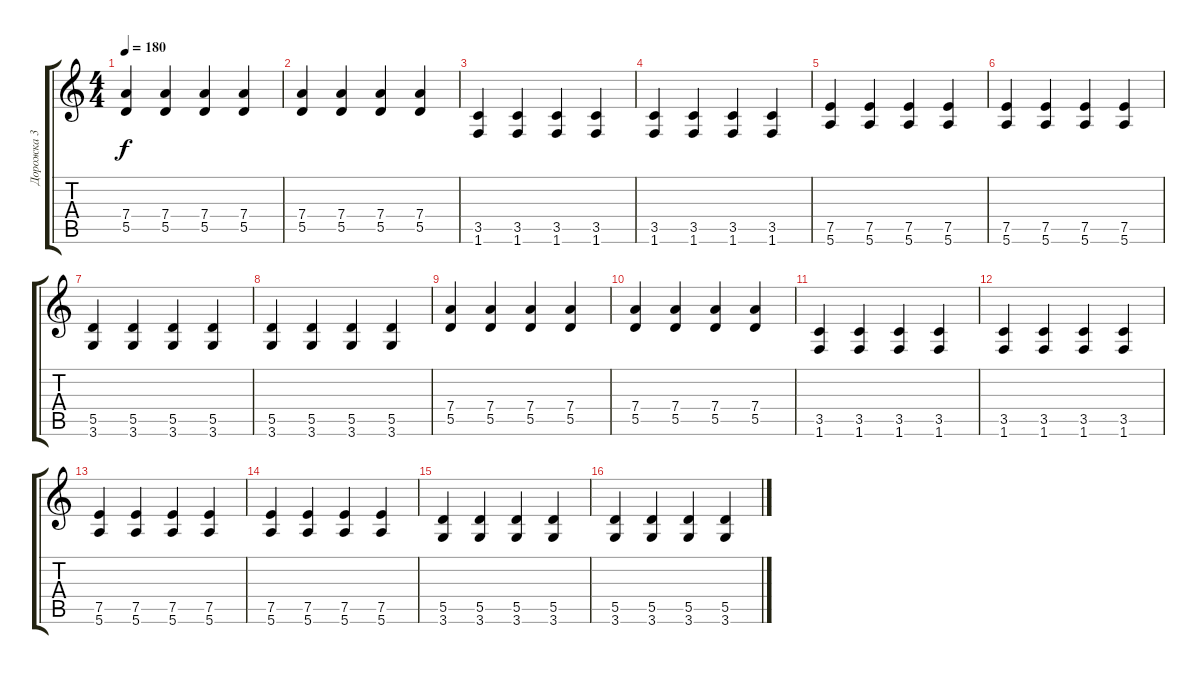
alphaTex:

\track ("Дорожка 3" "Дорожка 3") {instrument overdrivenguitar}
\staff {score tabs}
\tuning (E4 B3 G3 D3 A2 E2) {hide}
\ts (4 4)
\tempo 180
\clef g2
\ks c
(7.4 5.5).4{dy f} (7.4 5.5).4 (7.4 5.5).4 (7.4 5.5).4 |
(7.4 5.5).4 (7.4 5.5).4 (7.4 5.5).4 (7.4 5.5).4 |
(3.5 1.6).4 (3.5 1.6).4 (3.5 1.6).4 (3.5 1.6).4 |
(3.5 1.6).4 (3.5 1.6).4 (3.5 1.6).4 (3.5 1.6).4 |
(7.5 5.6).4 (7.5 5.6).4 (7.5 5.6).4 (7.5 5.6).4 |
(7.5 5.6).4 (7.5 5.6).4 (7.5 5.6).4 (7.5 5.6).4 |
(5.5 3.6).4 (5.5 3.6).4 (5.5 3.6).4 (5.5 3.6).4 |
(5.5 3.6).4 (5.5 3.6).4 (5.5 3.6).4 (5.5 3.6).4 |
(7.4 5.5).4 (7.4 5.5).4 (7.4 5.5).4 (7.4 5.5).4 |
(7.4 5.5).4 (7.4 5.5).4 (7.4 5.5).4 (7.4 5.5).4 |
(3.5 1.6).4 (3.5 1.6).4 (3.5 1.6).4 (3.5 1.6).4 |
(3.5 1.6).4 (3.5 1.6).4 (3.5 1.6).4 (3.5 1.6).4 |
(7.5 5.6).4 (7.5 5.6).4 (7.5 5.6).4 (7.5 5.6).4 |
(7.5 5.6).4 (7.5 5.6).4 (7.5 5.6).4 (7.5 5.6).4 |
(5.5 3.6).4 (5.5 3.6).4 (5.5 3.6).4 (5.5 3.6).4 |
(5.5 3.6).4 (5.5 3.6).4 (5.5 3.6).4 (5.5 3.6).4
